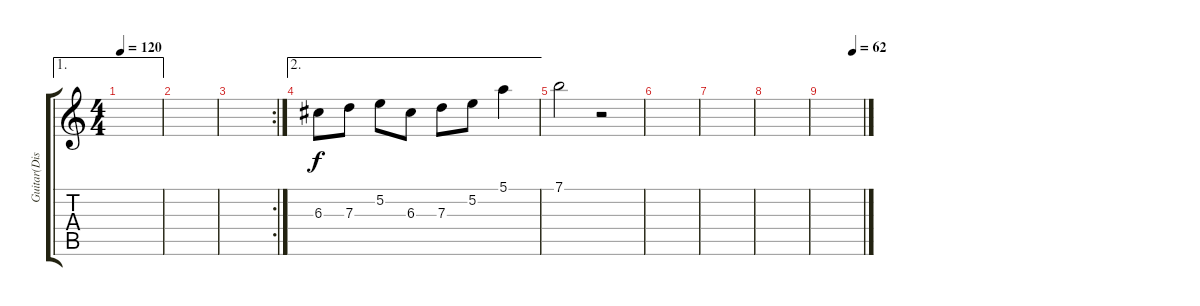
\track ("Guitar(Dist.)" "Guitar(Dis") {instrument distortionguitar}
\staff {score tabs}
\tuning (E4 B3 G3 D3 A2 E2) {hide}
\ae 1
\ts (4 4)
\tempo 120
\clef g2
\ks c
|
|
\rc 2
|
\ae 2
6.3.8 7.3.8 5.2.8 6.3.8 7.3.8 5.2.8 5.1.4 |
7.1.2 r.2 |
|
|
|
\tempo (62 0.75)
